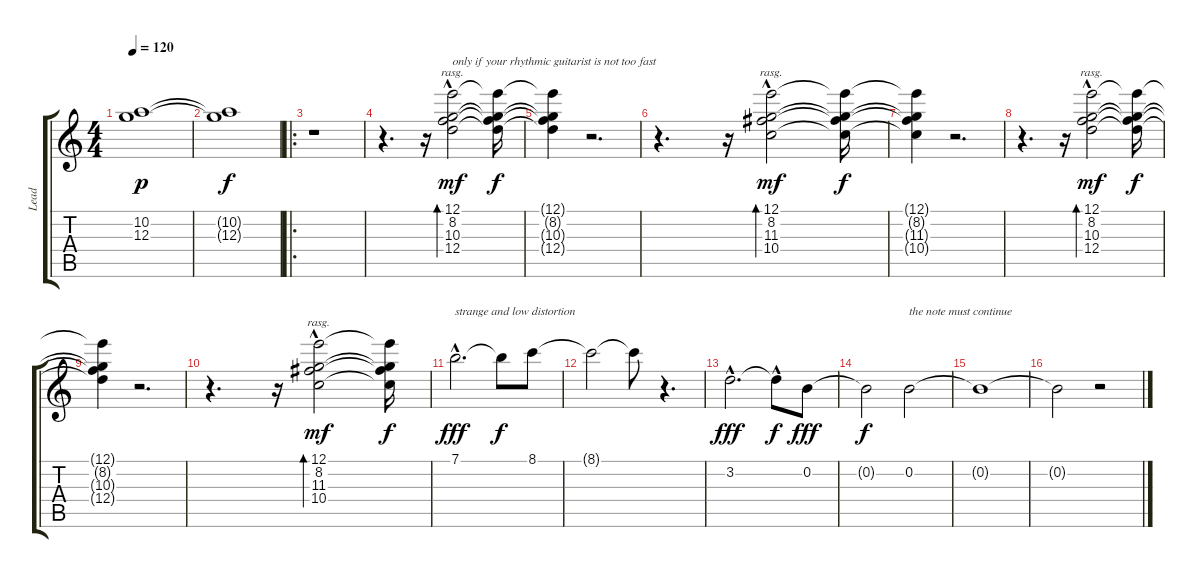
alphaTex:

\track ("Lead" "Lead") {instrument electricguitarjazz}
\staff {score tabs}
\tuning (E4 B3 G3 D3 A2 E2) {hide}
\ts (4 4)
\tempo 120
\clef g2
\ks c
(10.2 12.3).1{dy p instrument electricguitarjazz} |
(10.2{t} 12.3{t}).1{dy f} |
\ro
r.1 |
r.4{d instrument electricguitarjazz} r.16 (12.1 8.2 10.3 12.4{hac}).2{bd 480 rasg ii txt "only if your rhythmic guitarist is not too fast" dy mf} (12.1{t} 8.2{t} 10.3{t} 12.4{t}).16{dy f} |
(12.1{t} 8.2{t} 10.3{t} 12.4{t}).4 r.2{d} |
r.4{d} r.16 (12.1 8.2 11.3 10.4{hac}).2{bd 480 rasg ii dy mf} (12.1{t} 8.2{t} 11.3{t} 10.4{t}).16{dy f} |
(12.1{t} 8.2{t} 11.3{t} 10.4{t}).4 r.2{d} |
r.4{d} r.16 (12.1 8.2 10.3 12.4{hac}).2{bd 480 rasg ii dy mf} (12.1{t} 8.2{t} 10.3{t} 12.4{t}).16{dy f} |
(12.1{t} 8.2{t} 10.3{t} 12.4{t}).4 r.2{d} |
r.4{d} r.16 (12.1 8.2 11.3 10.4{hac}).2{bd 480 rasg ii dy mf} (12.1{t} 8.2{t} 11.3{t} 10.4{t}).16{dy f} |
7.1{hac}.2{d txt "strange and low distortion" dy fff instrument distortionguitar} 7.1{t}.8{dy f} 8.1.8 |
8.1{t}.2 8.1{t}.8 r.4{d} |
3.2{hac}.2{d dy fff} 3.2{hac t}.8{dy f} 0.2.8{dy fff} |
0.2{t}.2{dy f} 0.2.2{txt "the note must continue"} |
0.2{t}.1 |
0.2{t}.2 r.2
